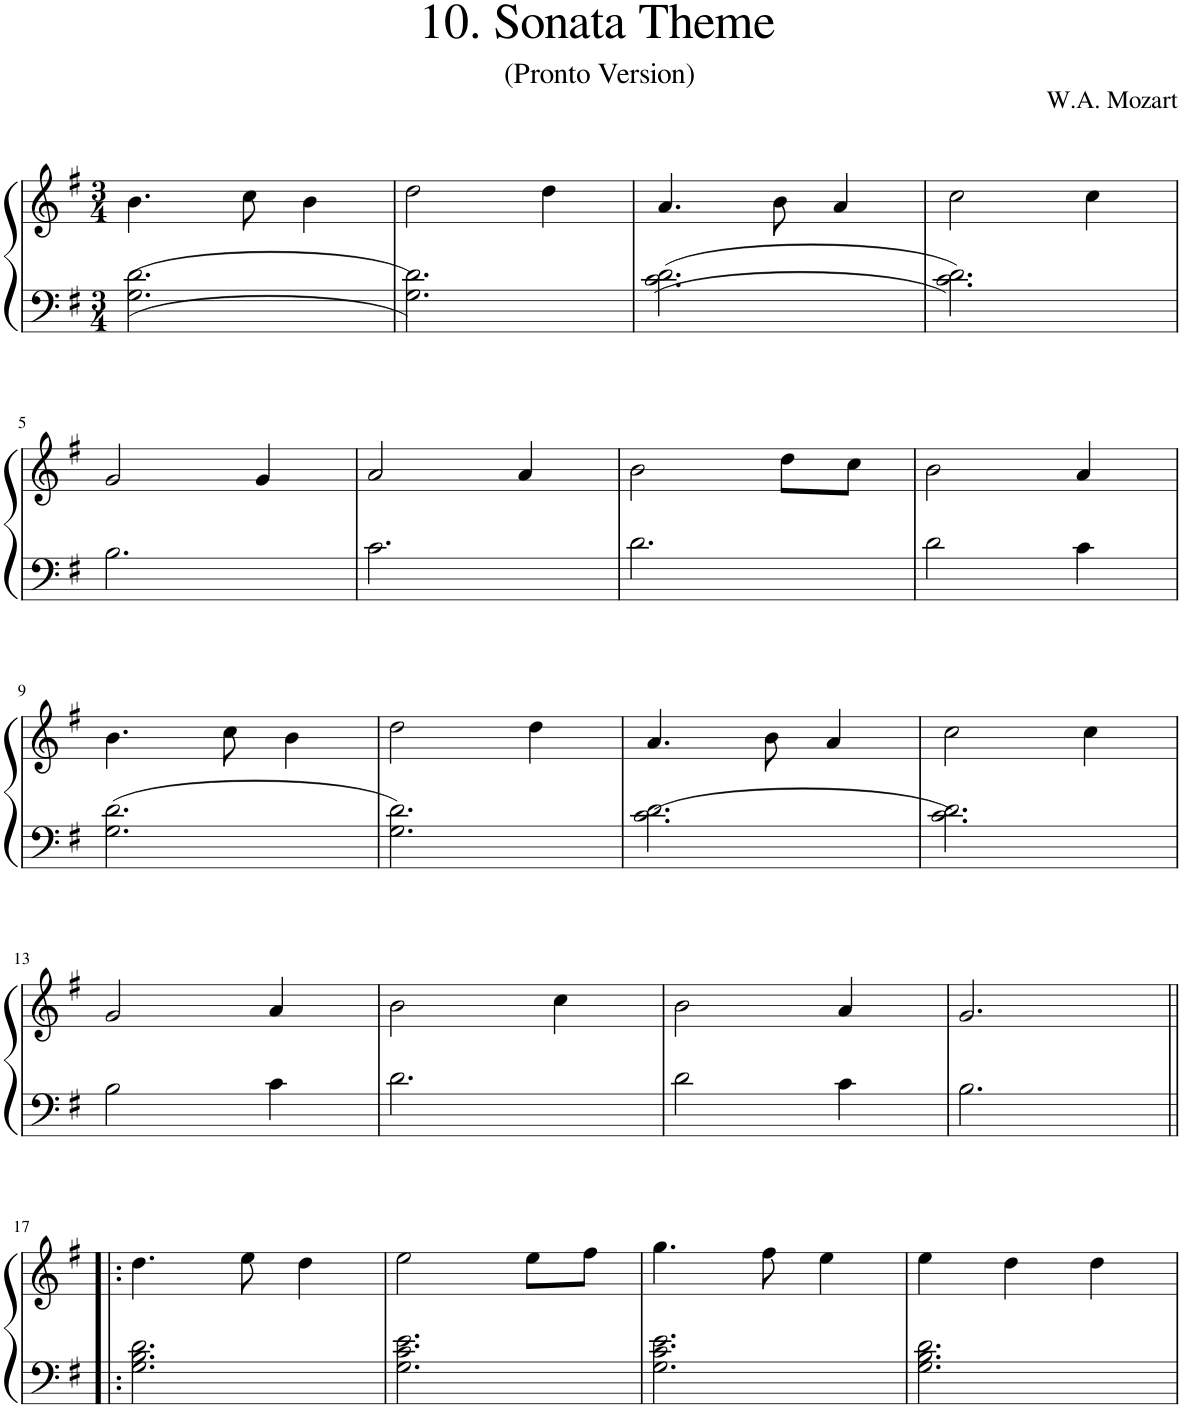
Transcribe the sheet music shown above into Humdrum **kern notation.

**kern	**kern
*part1	*part1
*staff2	*staff1
*I"Piano	*
*I'Pno.	*
*clefF4	*clefG2
*k[f#]	*k[f#]
*M3/4	*M3/4
=1	=1
2.G\ 2.d\	4.b\
.	8cc\
.	4b\
=2	=2
2.G\ 2.d\	2dd\
.	4dd\
=3	=3
2.c\ 2.d\	4.a/
.	8b\
.	4a/
=4	=4
2.c\ 2.d\	2cc\
.	4cc\
!!LO:LB:g=z
=5	=5
2.B\	2g/
.	4g/
=6	=6
2.c\	2a/
.	4a/
=7	=7
2.d\	2b\
.	8dd\L
.	8cc\J
=8	=8
2d\	2b\
4c\	4a/
!!LO:LB:g=z
=9	=9
2.G\ 2.d\	4.b\
.	8cc\
.	4b\
=10	=10
2.G\ 2.d\	2dd\
.	4dd\
=11	=11
2.c\ 2.d\	4.a/
.	8b\
.	4a/
=12	=12
2.c\ 2.d\	2cc\
.	4cc\
!!LO:LB:g=z
=13	=13
2B\	2g/
4c\	4a/
=14	=14
2.d\	2b\
.	4cc\
=15	=15
2d\	2b\
4c\	4a/
=16	=16
2.B\	2.g/
!!LO:LB:g=z
=17!|:	=17!|:
2.G\ 2.B\ 2.d\	4.dd\
.	8ee\
.	4dd\
=18	=18
2.G\ 2.c\ 2.e\	2ee\
.	8ee\L
.	8ff#\J
=19	=19
2.G\ 2.c\ 2.e\	4.gg\
.	8ff#\
.	4ee\
=20	=20
2.G\ 2.B\ 2.d\	4ee\
.	4dd\
.	4dd\
=	=
*-	*-
